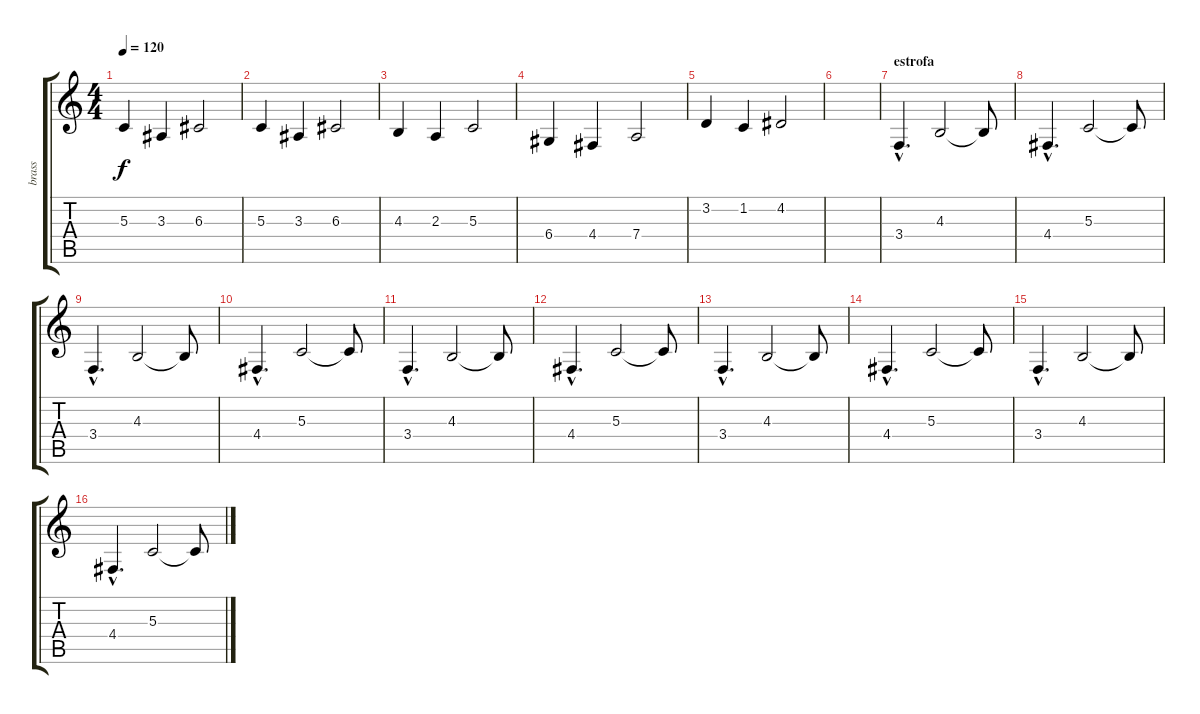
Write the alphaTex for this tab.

\track ("brass" "brass") {instrument brasssection}
\staff {score tabs}
\tuning (E4 B3 G3 D3 A2 E2) {hide}
\ts (4 4)
\tempo 120
\clef g2
\ks c
5.3.4{dy f} 3.3.4 6.3.2 |
5.3.4 3.3.4 6.3.2 |
4.3.4 2.3.4 5.3.2 |
6.4.4 4.4.4 7.4.2 |
3.2.4 1.2.4 4.2.2 |
|
\section ("" "estrofa")
3.4{hac}.4{d} 4.3.2 4.3{t}.8 |
4.4{hac}.4{d} 5.3.2 5.3{t}.8 |
3.4{hac}.4{d} 4.3.2 4.3{t}.8 |
4.4{hac}.4{d} 5.3.2 5.3{t}.8 |
3.4{hac}.4{d} 4.3.2 4.3{t}.8 |
4.4{hac}.4{d} 5.3.2 5.3{t}.8 |
3.4{hac}.4{d} 4.3.2 4.3{t}.8 |
4.4{hac}.4{d} 5.3.2 5.3{t}.8 |
3.4{hac}.4{d} 4.3.2 4.3{t}.8 |
4.4{hac}.4{d} 5.3.2 5.3{t}.8
